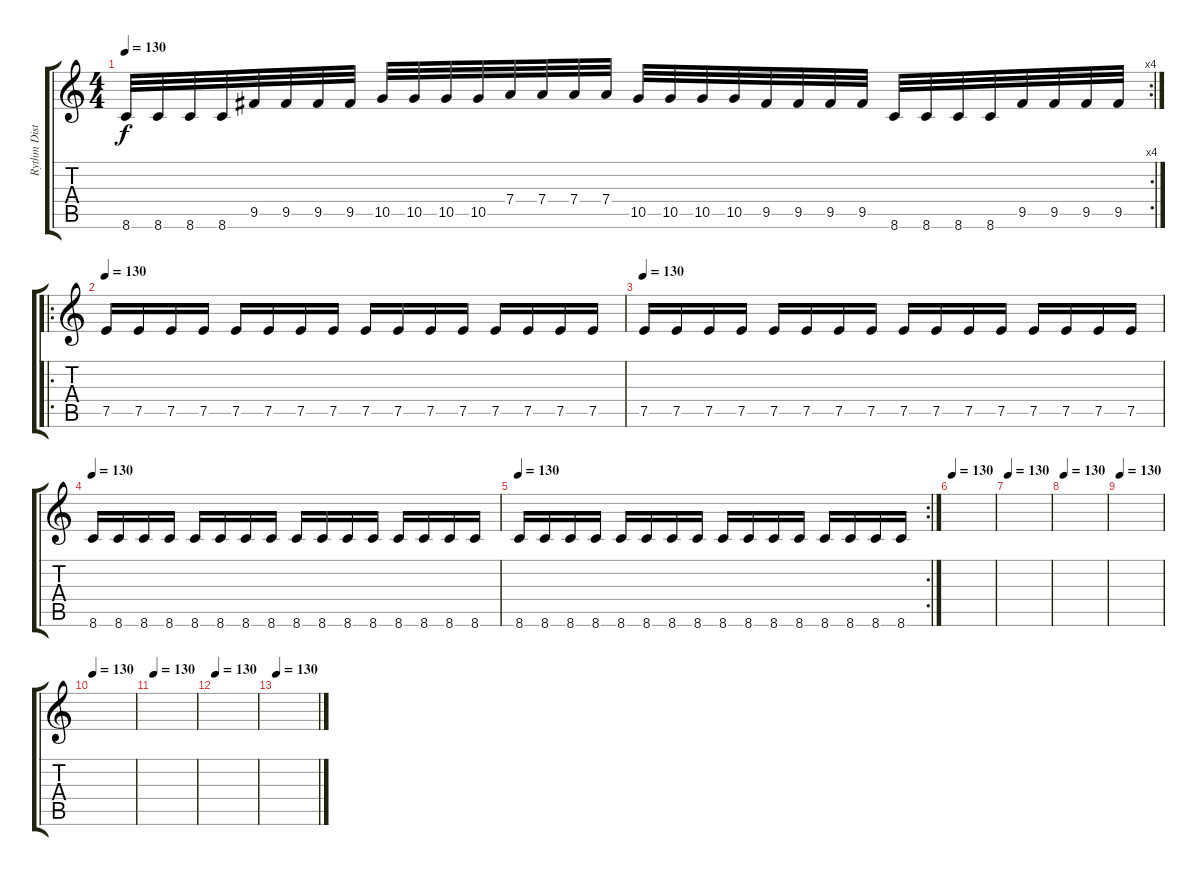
\track ("Rythm Distortion Guitar" "Rythm Dist") {instrument distortionguitar}
\staff {score tabs}
\tuning (E4 B3 G3 D3 A2 E2) {hide}
\rc 4
\ts (4 4)
\tempo 130
\clef g2
\ks c
8.6.32{dy f} 8.6.32 8.6.32 8.6.32 9.5.32 9.5.32 9.5.32 9.5.32 10.5.32 10.5.32 10.5.32 10.5.32 7.4.32 7.4.32 7.4.32 7.4.32 10.5.32 10.5.32 10.5.32 10.5.32 9.5.32 9.5.32 9.5.32 9.5.32 8.6.32 8.6.32 8.6.32 8.6.32 9.5.32 9.5.32 9.5.32 9.5.32 |
\ro
\tempo 130
7.5.16 7.5.16 7.5.16 7.5.16 7.5.16 7.5.16 7.5.16 7.5.16 7.5.16 7.5.16 7.5.16 7.5.16 7.5.16 7.5.16 7.5.16 7.5.16 |
\tempo 130
7.5.16 7.5.16 7.5.16 7.5.16 7.5.16 7.5.16 7.5.16 7.5.16 7.5.16 7.5.16 7.5.16 7.5.16 7.5.16 7.5.16 7.5.16 7.5.16 |
\tempo 130
8.6.16 8.6.16 8.6.16 8.6.16 8.6.16 8.6.16 8.6.16 8.6.16 8.6.16 8.6.16 8.6.16 8.6.16 8.6.16 8.6.16 8.6.16 8.6.16 |
\rc 2
\tempo 130
8.6.16 8.6.16 8.6.16 8.6.16 8.6.16 8.6.16 8.6.16 8.6.16 8.6.16 8.6.16 8.6.16 8.6.16 8.6.16 8.6.16 8.6.16 8.6.16 |
\tempo 130
|
\tempo 130
|
\tempo 130
|
\tempo 130
|
\tempo 130
|
\tempo 130
|
\tempo 130
|
\tempo 130
